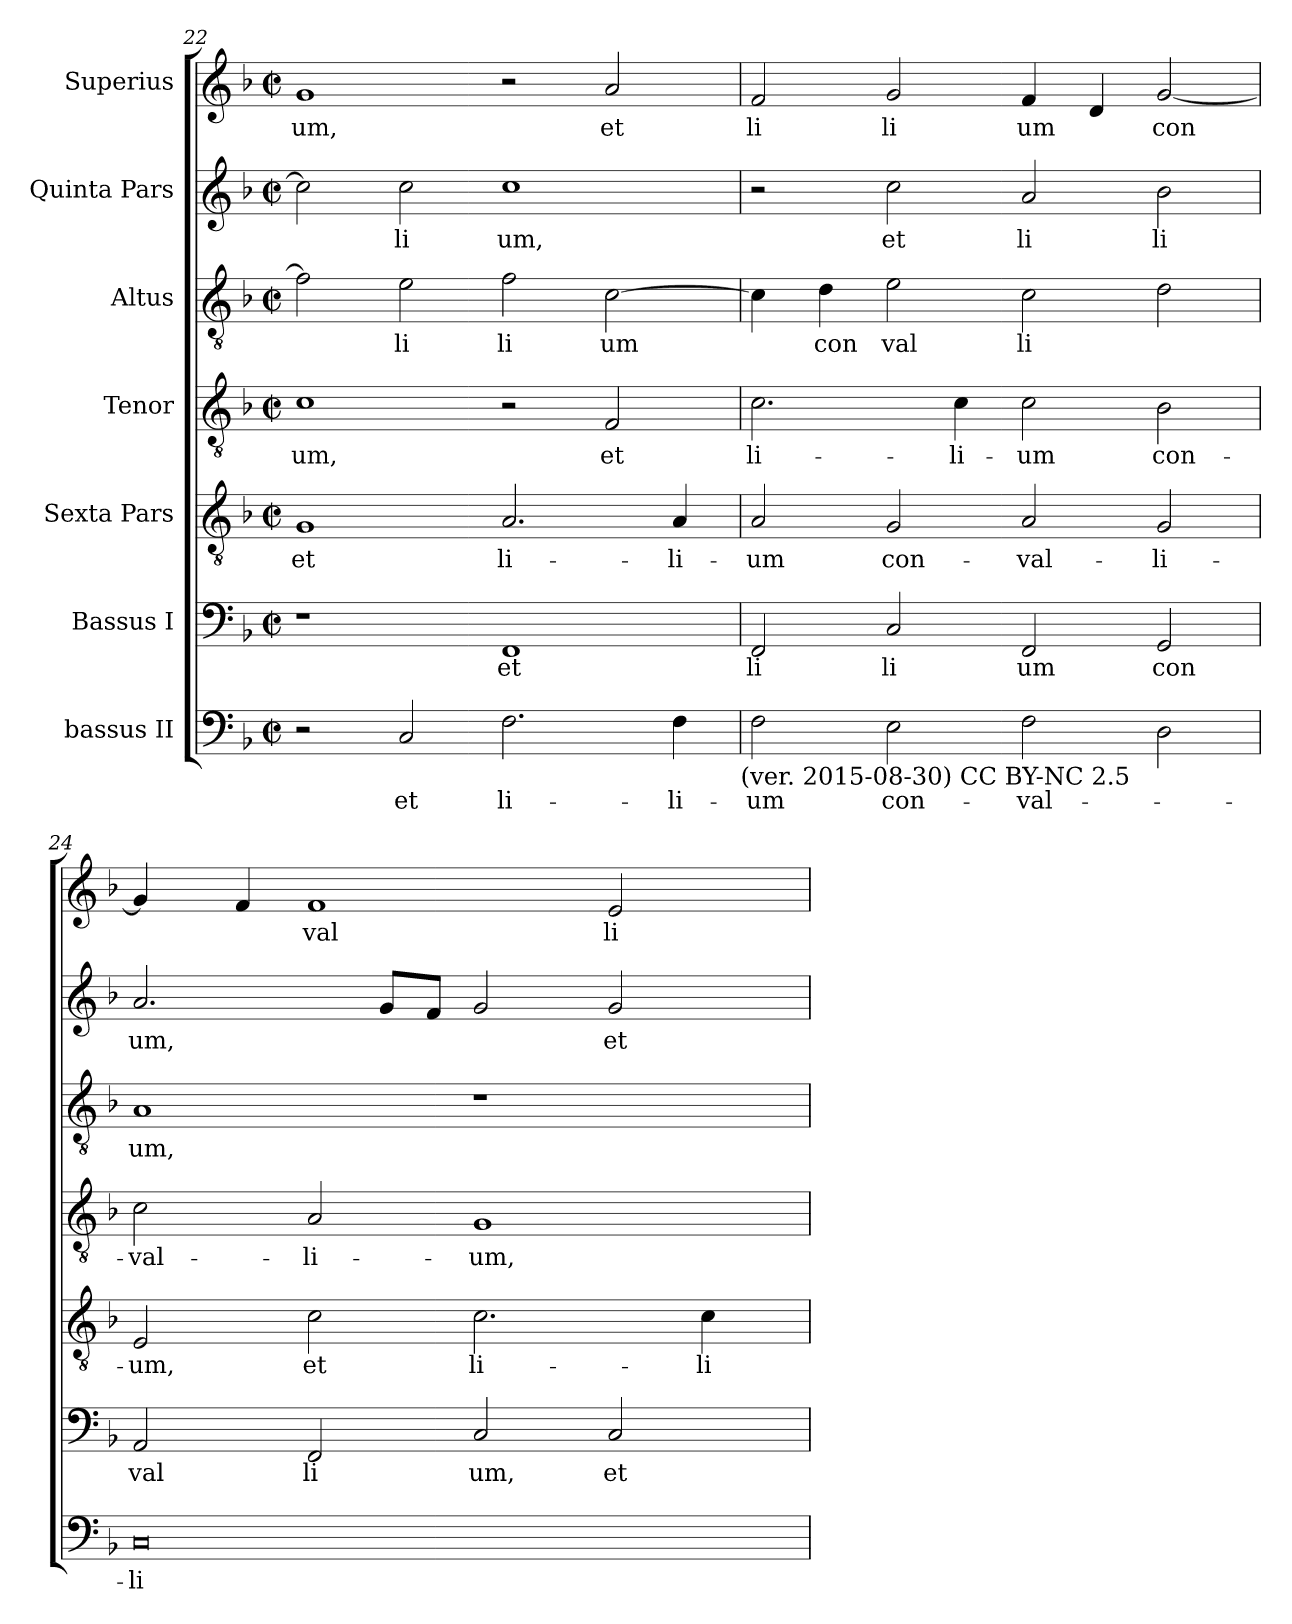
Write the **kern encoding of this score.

**kern	**text	**kern	**text	**kern	**text	**kern	**text	**kern	**text	**kern	**text	**kern	**text
*part7	*part7	*part6	*part6	*part5	*part5	*part4	*part4	*part3	*part3	*part2	*part2	*part1	*part1
*staff7	*staff7	*staff6	*staff6	*staff5	*staff5	*staff4	*staff4	*staff3	*staff3	*staff2	*staff2	*staff1	*staff1
*I"bassus II	*	*I"Bassus I	*	*I"Sexta Pars	*	*I"Tenor	*	*I"Altus	*	*I"Quinta Pars	*	*I"Superius	*
*clefF4	*	*clefF4	*	*clefGv2	*	*clefGv2	*	*clefGv2	*	*clefG2	*	*clefG2	*
*k[b-]	*	*k[b-]	*	*k[b-]	*	*k[b-]	*	*k[b-]	*	*k[b-]	*	*k[b-]	*
*F:	*	*F:	*	*F:	*	*F:	*	*F:	*	*F:	*	*F:	*
*M2/2	*	*M2/2	*	*M2/2	*	*M2/2	*	*M2/2	*	*M2/2	*	*M2/2	*
*met(c|)	*	*met(c|)	*	*met(c|)	*	*met(c|)	*	*met(c|)	*	*met(c|)	*	*met(c|)	*
=22	=22	=22	=22	=22	=22	=22	=22	=22	=22	=22	=22	=22	=22
!	!	!	!	!	!LO:LY:b:cj	!	!LO:LY:b:cj	!	!	!	!	!	!LO:LY:b:cj
2r	.	1r	.	1G	et	1c	-um,	2f\]	.	2cc\]	.	1g	um,
!	!LO:LY:b:cj	!	!	!	!	!	!	!	!LO:LY:b:cj	!	!LO:LY:b:cj	!	!
2C/	et	.	.	.	.	.	.	2e\	li	2cc\	li	.	.
!	!LO:LY:b:cj	!	!LO:LY:b:cj	!	!LO:LY:b:cj	!	!	!	!LO:LY:b:cj	!	!LO:LY:b:cj	!	!
2.F\	li-	1FF	et	2.A/	li-	2r	.	2f\	li	1cc	um,	2r	.
!	!	!	!	!	!	!	!LO:LY:b:cj	!	!LO:LY:b	!	!	!	!LO:LY:b:cj
.	.	.	.	.	.	2F/	et	[>2c\	um	.	.	2a/	et
!	!LO:LY:b:cj	!	!	!	!LO:LY:b:cj	!	!	!	!	!	!	!	!
4F\	-li-	.	.	4A/	-li-	.	.	.	.	.	.	.	.
!LO:TX:b:t=(ver. 2015-08-30) CC BY-NC 2.5	!	!	!	!	!	!	!	!	!	!	!	!	!
=23	=23	=23	=23	=23	=23	=23	=23	=23	=23	=23	=23	=23	=23
!	!LO:LY:b:cj	!	!LO:LY:b:cj	!	!LO:LY:b:cj	!	!LO:LY:b:cj	!	!	!	!	!	!LO:LY:b:cj
2F\	-um	2FF/	li	2A/	-um	2.c\	li-	4c\]	.	2r	.	2f/	li
!	!	!	!	!	!	!	!	!	!LO:LY:b:cj	!	!	!	!
.	.	.	.	.	.	.	.	4d\	con	.	.	.	.
!	!LO:LY:b:cj	!	!LO:LY:b:cj	!	!LO:LY:b:cj	!	!	!	!LO:LY:b:cj	!	!LO:LY:b:cj	!	!LO:LY:b:cj
2E\	con-	2C/	li	2G/	con-	.	.	2e\	val	2cc\	et	2g/	li
!	!	!	!	!	!	!	!LO:LY:b:cj	!	!	!	!	!	!
.	.	.	.	.	.	4c\	-li-	.	.	.	.	.	.
!	!LO:LY:b	!	!LO:LY:b:cj	!	!LO:LY:b:cj	!	!LO:LY:b:cj	!	!LO:LY:b:cj	!	!LO:LY:b:cj	!	!LO:LY:b
2F\	-val-	2FF/	um	2A/	-val-	2c\	-um	2c\	li	2a/	li	4f/	um
.	.	.	.	.	.	.	.	.	.	.	.	4d/	.
!	!	!	!LO:LY:b:cj	!	!LO:LY:b:cj	!	!LO:LY:b:cj	!	!	!	!LO:LY:b:cj	!	!LO:LY:b
2D\	.	2GG/	con	2G/	-li-	2B-\	con-	2d\	.	2b-\	li	[>2g/	con
!!LO:PB:g=z
=24	=24	=24	=24	=24	=24	=24	=24	=24	=24	=24	=24	=24	=24
!	!LO:LY:b:cj	!	!LO:LY:b:cj	!	!LO:LY:b:cj	!	!LO:LY:b:cj	!	!LO:LY:b:cj	!	!LO:LY:b	!	!
*	*	*	*	*	*	*	*	*	*	*	*	*^	*
0C	-li	2AA/	val	2E/	-um,	2c\	-val-	1A	um,	2.a/	um,	4g/]	16ryy	.
.	.	.	.	.	.	.	.	.	.	.	.	.	64ryy	.
.	.	.	.	.	.	.	.	.	.	.	.	.	1ryy	.
.	.	.	.	.	.	.	.	.	.	.	.	4f/	.	.
!	!	!	!LO:LY:b:cj	!	!LO:LY:b:cj	!	!LO:LY:b:cj	!	!	!	!	!	!	!LO:LY:b:cj
.	.	2FF/	li	2c\	et	2A/	-li-	.	.	.	.	1f	.	val
.	.	.	.	.	.	.	.	.	.	8g/L	.	.	.	.
.	.	.	.	.	.	.	.	.	.	8f/J	.	.	.	.
!	!	!	!LO:LY:b:cj	!	!LO:LY:b:cj	!	!LO:LY:b:cj	!	!	!	!	!	!	!
.	.	2C/	um,	2.c\	li-	1G	-um,	1r	.	2g/	.	.	.	.
.	.	.	.	.	.	.	.	.	.	.	.	.	2ryy	.
!	!	!	!LO:LY:b:cj	!	!	!	!	!	!	!	!LO:LY:b:cj	!	!	!LO:LY:b:cj
.	.	2C/	et	.	.	.	.	.	.	2g/	et	2e/	.	li
.	.	.	.	.	.	.	.	.	.	.	.	.	4ryy	.
!	!	!	!	!	!LO:LY:b:cj	!	!	!	!	!	!	!	!	!
.	.	.	.	4c\	-li-	.	.	.	.	.	.	.	.	.
.	.	.	.	.	.	.	.	.	.	.	.	.	8ryy	.
.	.	.	.	.	.	.	.	.	.	.	.	.	32.ryy	.
*	*	*	*	*	*	*	*	*	*	*	*	*v	*v	*
=	=	=	=	=	=	=	=	=	=	=	=	=	=
*-	*-	*-	*-	*-	*-	*-	*-	*-	*-	*-	*-	*-	*-
